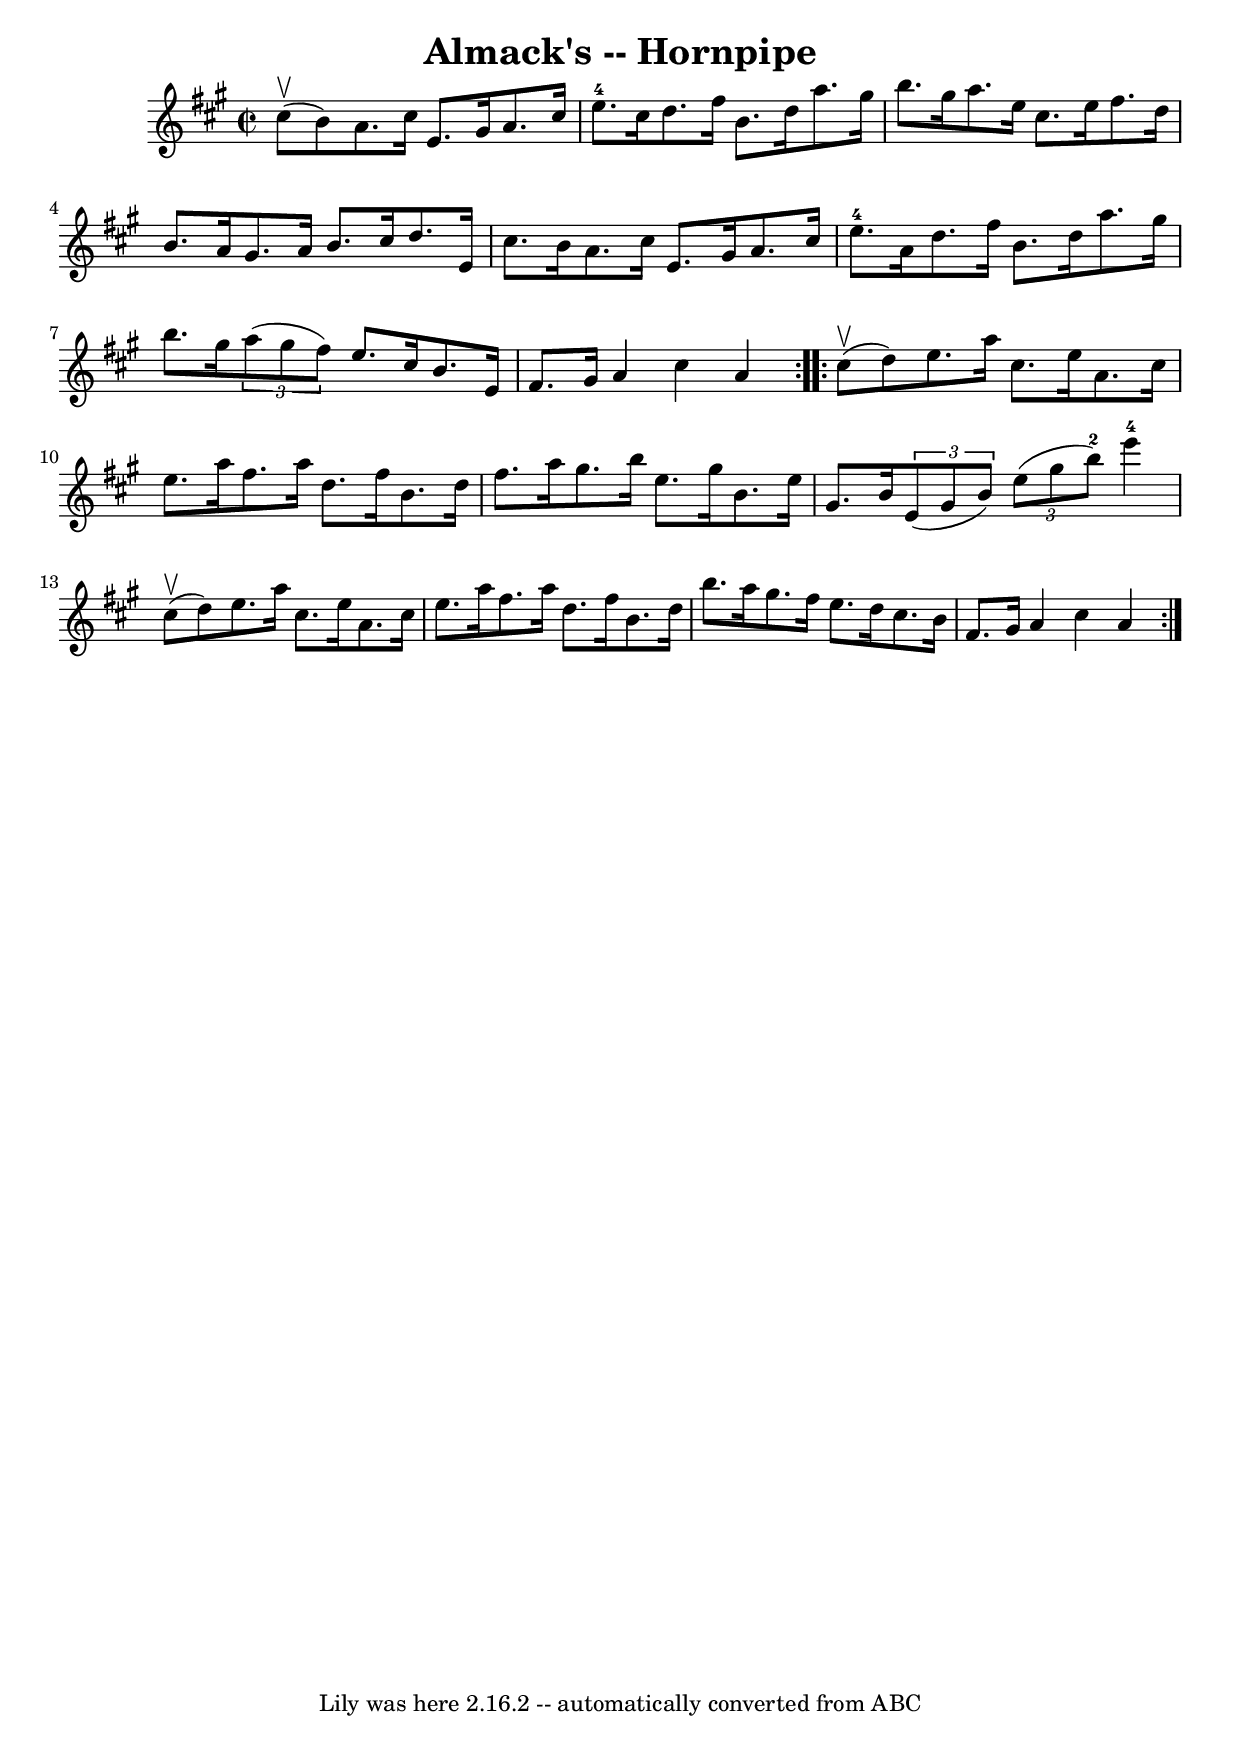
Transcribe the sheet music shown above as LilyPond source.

\version "2.7.40"
\include "Mammoth.ily"
\header {
	%% book = "Cole's 1000 Fiddle Tunes"
	crossRefNumber = "1"
	footnotes = ""
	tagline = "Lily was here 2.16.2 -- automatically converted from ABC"
	title = "Almack's -- Hornpipe"
}
voicedefault =  {


\repeat volta 2 {
\override Staff.TimeSignature #'style = #'C
 \time 2/2 \key a \major cis''8 (^\upbow b'8) |
 a'8.    
cis''16 e'8. gis'16 a'8. cis''16 e''8.-4 cis''16  |
  
 d''8. fis''16 b'8. d''16 a''8. gis''16 b''8. gis''16  
|
 a''8. e''16 cis''8. e''16 fis''8. d''16 b'8.    
a'16  |
 gis'8. a'16 b'8. cis''16 d''8. e'16 cis''8.  
 b'16  |
 a'8. cis''16 e'8. gis'16 a'8. cis''16    
e''8.-4 a'16  |
 d''8. fis''16 b'8. d''16 a''8.    
gis''16 b''8. gis''16  |
     \times 2/3 { a''8 (gis''8    
fis''8) } e''8. cis''16 b'8. e'16 fis'8. gis'16  |
   
a'4 cis''4 a'4  }     \repeat volta 2 { cis''8 (^\upbow d''8) 
|
 e''8. a''16 cis''8. e''16 a'8. cis''16 e''8.    
a''16  |
 fis''8. a''16 d''8. fis''16 b'8. d''16    
fis''8. a''16  |
 gis''8. b''16 e''8. gis''16 b'8.    
e''16 gis'8. b'16  |
   \times 2/3 { e'8 (gis'8 b'8) }   
\times 2/3 { e''8 (gis''8 b''8-2) } e'''4-4 cis''8 
(^\upbow d''8) |
 e''8. a''16 cis''8. e''16 a'8.    
cis''16 e''8. a''16  |
 fis''8. a''16 d''8. fis''16    
b'8. d''16 b''8. a''16  |
 gis''8. fis''16 e''8.    
d''16 cis''8. b'16 fis'8. gis'16  |
 a'4 cis''4 a'4  
}   
}

\score{
    <<

	\context Staff="default"
	{
	    \voicedefault 
	}

    >>
	\layout {
	}
	\midi {}
}
